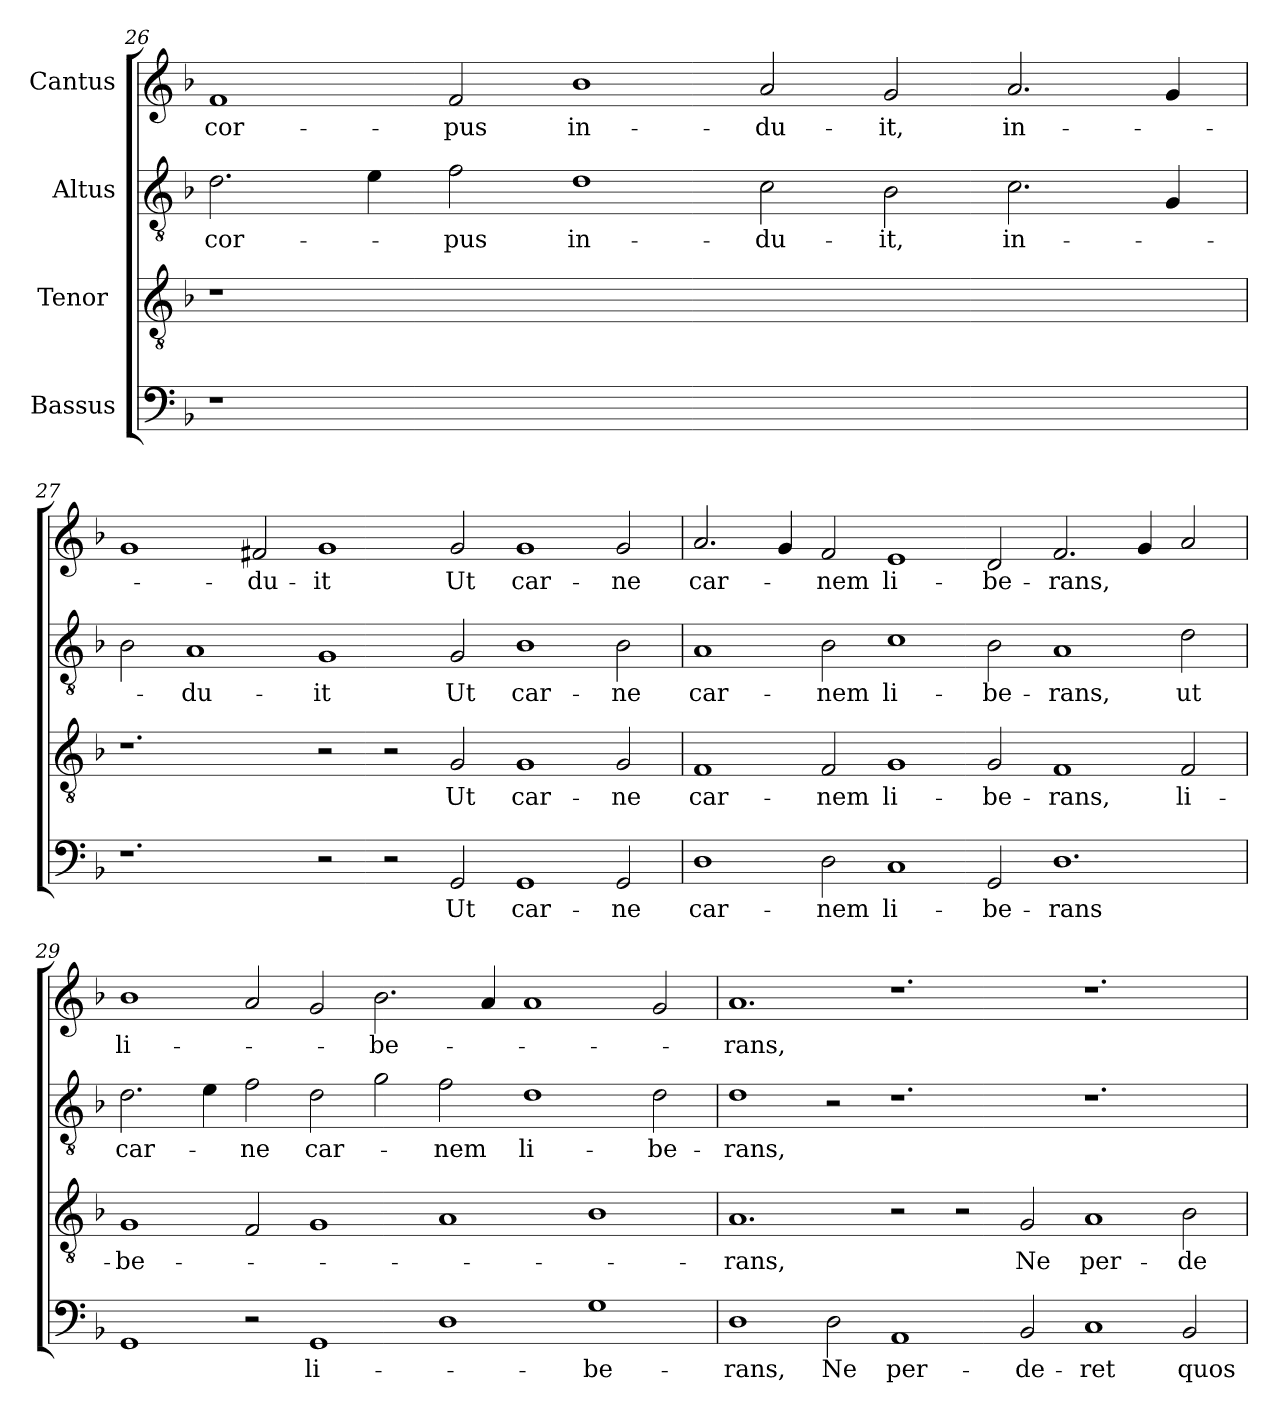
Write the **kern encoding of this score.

**kern	**text	**kern	**text	**kern	**text	**kern	**text
*part4	*part4	*part3	*part3	*part2	*part2	*part1	*part1
*staff4	*staff4	*staff3	*staff3	*staff2	*staff2	*staff1	*staff1
*I"Bassus	*	*I"Tenor 	*	*I"Altus	*	*I"Cantus	*
*clefF4	*	*clefGv2	*	*clefGv2	*	*clefG2	*
*k[b-]	*	*k[b-]	*	*k[b-]	*	*k[b-]	*
*F:	*	*F:	*	*F:	*	*F:	*
=26	=26	=26	=26	=26	=26	=26	=26
1r	.	1r	.	2.d\	cor-	1f/	cor-
.	.	.	.	4e\	.	.	.
2%7ryy	.	2%7ryy	.	2f\	-pus	2f/	-pus
.	.	.	.	1d\	in-	1b-\	in-
.	.	.	.	2c\	-du-	2a/	-du-
.	.	.	.	2B-\	-it,	2g/	-it,
!	!	!	!	!	!LO:LY:i	!	!LO:LY:i
.	.	.	.	2.c\	in-	2.a/	in-
.	.	.	.	4G/	.	4g/	.
=27	=27	=27	=27	=27	=27	=27	=27
1.r	.	1.r	.	2B-\	.	1g/	.
!	!	!	!	!	!LO:LY:i	!	!
.	.	.	.	1A/	-du-	.	.
!	!	!	!	!	!	!	!LO:LY:i
.	.	.	.	.	.	2f#X/	-du-
!	!	!	!	!	!LO:LY:i	!	!LO:LY:i
2r	.	2r	.	1G/	-it	1g/	-it
2r	.	2r	.	.	.	.	.
2GG/	Ut	2G/	Ut	2G/	Ut	2g/	Ut
1GG/	car-	1G/	car-	1B-\	car-	1g/	car-
2GG/	-ne	2G/	-ne	2B-\	-ne	2g/	-ne
=28	=28	=28	=28	=28	=28	=28	=28
1D\	car-	1F/	car-	1A/	car-	2.a/	car-
.	.	.	.	.	.	4g/	.
2D\	-nem	2F/	-nem	2B-\	-nem	2f/	-nem
1C/	li-	1G/	li-	1c\	li-	1e/	li-
2GG/	-be-	2G/	-be-	2B-\	-be-	2d/	-be-
1.D\	-rans	1F/	-rans,	1A/	-rans,	2.f/	-rans,
.	.	.	.	.	.	4g/	.
!	!	!	!LO:LY:i	!	!LO:LY:i	!	!
.	.	2F/	li-	2d\	ut	2a/	.
!!LO:LB:g=z
=29	=29	=29	=29	=29	=29	=29	=29
!	!	!	!LO:LY:i	!	!LO:LY:i	!	!LO:LY:i
1GG/	.	1G/	-be-	2.d\	car-	1b-\	li-
.	.	.	.	4e\	.	.	.
!	!	!	!	!	!LO:LY:i	!	!
2r	.	2F/	.	2f\	-ne	2a/	.
!	!LO:LY:i	!	!	!	!LO:LY:i	!	!
1GG/	li-	1G/	.	2d\	car-	2g/	.
!	!	!	!	!	!	!	!LO:LY:i
.	.	.	.	2g\	.	2.b-\	-be-
!	!	!	!	!	!LO:LY:i	!	!
1D\	.	1A/	.	2f\	-nem	.	.
.	.	.	.	.	.	4a/	.
!	!	!	!	!	!LO:LY:i	!	!
.	.	.	.	1d\	li-	1a/	.
!	!LO:LY:i	!	!	!	!	!	!
1G\	-be-	1B-\	.	.	.	.	.
!	!	!	!	!	!LO:LY:i	!	!
.	.	.	.	2d\	-be-	2g/	.
=30	=30	=30	=30	=30	=30	=30	=30
!	!LO:LY:i	!	!LO:LY:i	!	!LO:LY:i	!	!LO:LY:i
1D\	-rans,	1.A/	-rans,	1d\	-rans,	1.a/	-rans,
2D\	Ne	.	.	2r	.	.	.
1AA/	per-	2r	.	1.r	.	1.r	.
.	.	2r	.	.	.	.	.
2BB-/	-de-	2G/	Ne	.	.	.	.
1C/	-ret	1A/	per-	1.r	.	1.r	.
2BB-/	quos	2B-\	-de-	.	.	.	.
=	=	=	=	=	=	=	=
*-	*-	*-	*-	*-	*-	*-	*-
